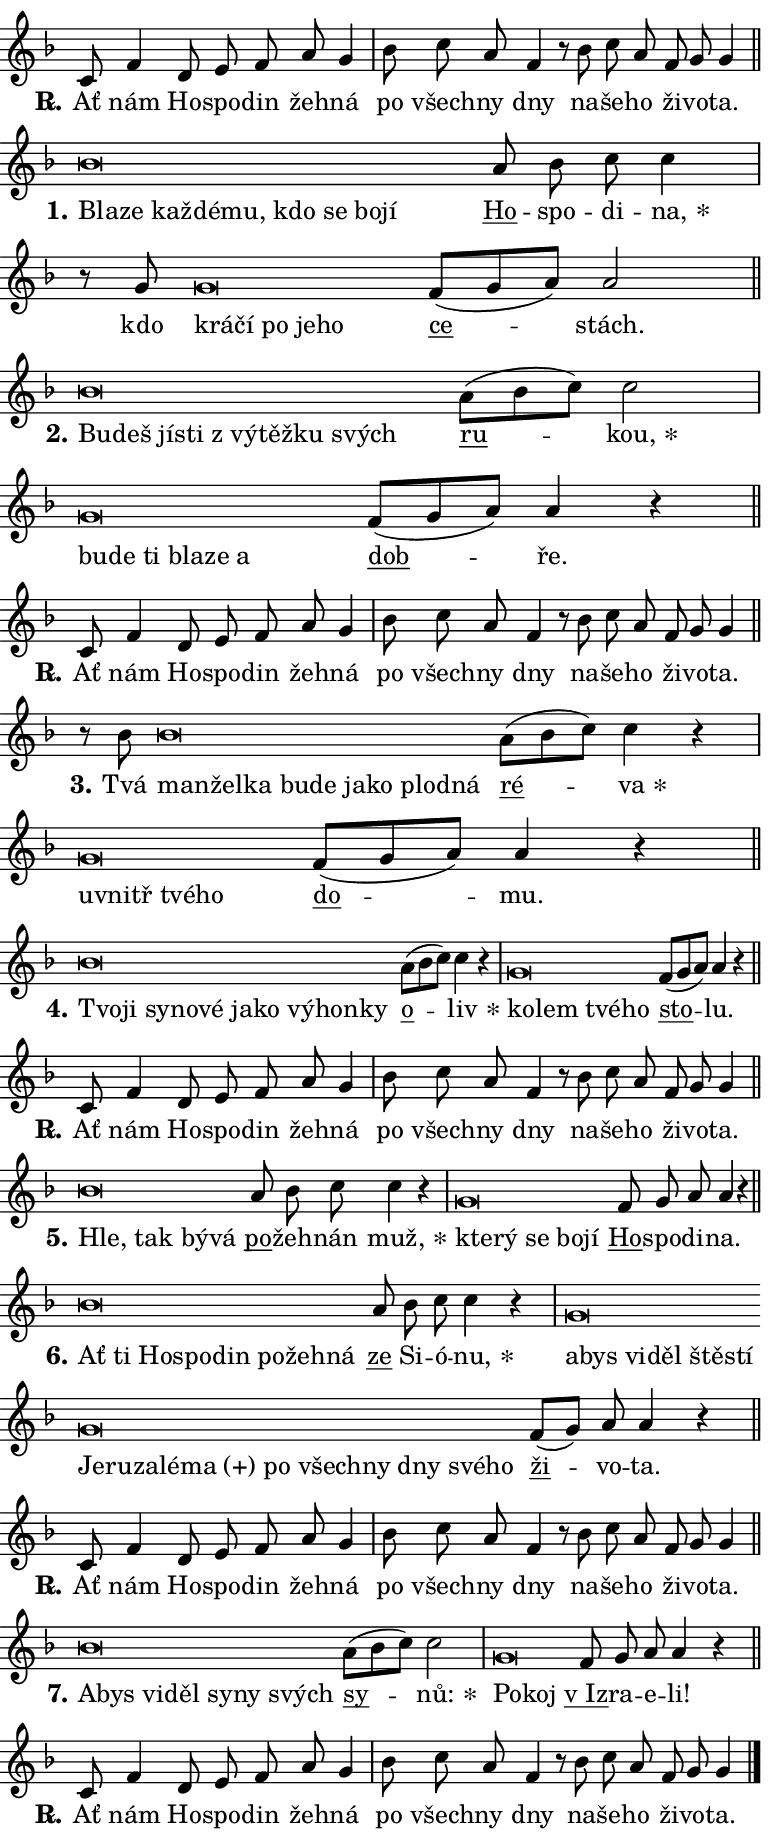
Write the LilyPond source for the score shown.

\version "2.24.0"
\header { tagline = "" }
\paper {
  indent = 0\cm
  top-margin = 0\cm
  right-margin = 0.13\cm % to fit lyric hyphens
  bottom-margin = 0\cm
  left-margin = 0\cm
  paper-width = 13\cm
  page-breaking = #ly:one-page-breaking
  system-system-spacing.basic-distance = #11
  score-system-spacing.basic-distance = #11
  ragged-last = ##f
}


%% Author: Thomas Morley
%% https://lists.gnu.org/archive/html/lilypond-user/2020-05/msg00002.html
#(define (line-position grob)
"Returns position of @var[grob} in current system:
   @code{'start}, if at first time-step
   @code{'end}, if at last time-step
   @code{'middle} otherwise
"
  (let* ((col (ly:item-get-column grob))
         (ln (ly:grob-object col 'left-neighbor))
         (rn (ly:grob-object col 'right-neighbor))
         (col-to-check-left (if (ly:grob? ln) ln col))
         (col-to-check-right (if (ly:grob? rn) rn col))
         (break-dir-left
           (and
             (ly:grob-property col-to-check-left 'non-musical #f)
             (ly:item-break-dir col-to-check-left)))
         (break-dir-right
           (and
             (ly:grob-property col-to-check-right 'non-musical #f)
             (ly:item-break-dir col-to-check-right))))
        (cond ((eqv? 1 break-dir-left) 'start)
              ((eqv? -1 break-dir-right) 'end)
              (else 'middle))))

#(define (tranparent-at-line-position vctor)
  (lambda (grob)
  "Relying on @code{line-position} select the relevant enry from @var{vctor}.
Used to determine transparency,"
    (case (line-position grob)
      ((end) (not (vector-ref vctor 0)))
      ((middle) (not (vector-ref vctor 1)))
      ((start) (not (vector-ref vctor 2))))))

noteHeadBreakVisibility =
#(define-music-function (break-visibility)(vector?)
"Makes @code{NoteHead}s transparent relying on @var{break-visibility}"
#{
  \override NoteHead.transparent =
    #(tranparent-at-line-position break-visibility)
#})

#(define delete-ledgers-for-transparent-note-heads
  (lambda (grob)
    "Reads whether a @code{NoteHead} is transparent.
If so this @code{NoteHead} is removed from @code{'note-heads} from
@var{grob}, which is supposed to be @code{LedgerLineSpanner}.
As a result ledgers are not printed for this @code{NoteHead}"
    (let* ((nhds-array (ly:grob-object grob 'note-heads))
           (nhds-list
             (if (ly:grob-array? nhds-array)
                 (ly:grob-array->list nhds-array)
                 '()))
           ;; Relies on the transparent-property being done before
           ;; Staff.LedgerLineSpanner.after-line-breaking is executed.
           ;; This is fragile ...
           (to-keep
             (remove
               (lambda (nhd)
                 (ly:grob-property nhd 'transparent #f))
               nhds-list)))
      ;; TODO find a better method to iterate over grob-arrays, similiar
      ;; to filter/remove etc for lists
      ;; For now rebuilt from scratch
      (set! (ly:grob-object grob 'note-heads)  '())
      (for-each
        (lambda (nhd)
          (ly:pointer-group-interface::add-grob grob 'note-heads nhd))
        to-keep))))

squashNotes = {
  \override NoteHead.X-extent = #'(-0.2 . 0.2)
  \override NoteHead.Y-extent = #'(-0.75 . 0)
  \override NoteHead.stencil =
    #(lambda (grob)
       (let ((pos (ly:grob-property grob 'staff-position)))
         (begin
           (if (< pos -7) (display "ERROR: Lower brevis then expected\n") (display ""))
           (if (<= pos -6) ly:text-interface::print ly:note-head::print))))
}
unSquashNotes = {
  \revert NoteHead.X-extent
  \revert NoteHead.Y-extent
  \revert NoteHead.stencil
}

hideNotes = \noteHeadBreakVisibility #begin-of-line-visible
unHideNotes = \noteHeadBreakVisibility #all-visible

% work-around for resetting accidentals
% https://lilypond.org/doc/v2.23/Documentation/notation/displaying-rhythms#unmetered-music
cadenzaMeasure = {
  \cadenzaOff
  \partial 1024 s1024
  \cadenzaOn
}

#(define-markup-command (accent layout props text) (markup?)
  "Underline accented syllable"
  (interpret-markup layout props
    #{\markup \override #'(offset . 4.3) \underline { #text }#}))

responsum = \markup \concat {
  "R" \hspace #-1.05 \path #0.1 #'((moveto 0 0.07) (lineto 0.9 0.8)) \hspace #0.05 "."
}

spaceSize = #0.6828661417322834 % exact space size for TeX Gyre Schola

\layout {
  \context {
    \Staff
    \remove "Time_signature_engraver"
    \override LedgerLineSpanner.after-line-breaking = #delete-ledgers-for-transparent-note-heads
  }
  \context {
    \Lyrics {
      \override LyricSpace.minimum-distance = \spaceSize
      \override LyricText.font-name = #"TeX Gyre Schola"
      \override LyricText.font-size = 1
      \override StanzaNumber.font-name = #"TeX Gyre Schola Bold"
      \override StanzaNumber.font-size = 1
    }
  }
  \context {
    \Score 
    \override NoteHead.text =
      #(lambda (grob) 
        (let ((pos (ly:grob-property grob 'staff-position)))
          #{\markup {
            \combine
              \halign #-0.55 \raise #(if (= pos -6) 0 0.5) \override #'(thickness . 2) \draw-line #'(3.2 . 0)
              \musicglyph "noteheads.sM1"
          }#}))
  }
}

% magnetic-lyrics.ily
%
%   written by
%     Jean Abou Samra <jean@abou-samra.fr>
%     Werner Lemberg <wl@gnu.org>
%
%   adapted by
%     Jiri Hon <jiri.hon@gmail.com>
%
% Version 2022-Apr-15

% https://www.mail-archive.com/lilypond-user@gnu.org/msg149350.html

#(define (Left_hyphen_pointer_engraver context)
   "Collect syllable-hyphen-syllable occurrences in lyrics and store
them in properties.  This engraver only looks to the left.  For
example, if the lyrics input is @code{foo -- bar}, it does the
following.

@itemize @bullet
@item
Set the @code{text} property of the @code{LyricHyphen} grob between
@q{foo} and @q{bar} to @code{foo}.

@item
Set the @code{left-hyphen} property of the @code{LyricText} grob with
text @q{foo} to the @code{LyricHyphen} grob between @q{foo} and
@q{bar}.
@end itemize

Use this auxiliary engraver in combination with the
@code{lyric-@/text::@/apply-@/magnetic-@/offset!} hook."
   (let ((hyphen #f)
         (text #f))
     (make-engraver
      (acknowledgers
       ((lyric-syllable-interface engraver grob source-engraver)
        (set! text grob)))
      (end-acknowledgers
       ((lyric-hyphen-interface engraver grob source-engraver)
        ;(when (not (grob::has-interface grob 'lyric-space-interface))
          (set! hyphen grob)));)
      ((stop-translation-timestep engraver)
       (when (and text hyphen)
         (ly:grob-set-object! text 'left-hyphen hyphen))
       (set! text #f)
       (set! hyphen #f)))))

#(define (lyric-text::apply-magnetic-offset! grob)
   "If the space between two syllables is less than the value in
property @code{LyricText@/.details@/.squash-threshold}, move the right
syllable to the left so that it gets concatenated with the left
syllable.

Use this function as a hook for
@code{LyricText@/.after-@/line-@/breaking} if the
@code{Left_@/hyphen_@/pointer_@/engraver} is active."
   (let ((hyphen (ly:grob-object grob 'left-hyphen #f)))
     (when hyphen
       (let ((left-text (ly:spanner-bound hyphen LEFT)))
         (when (grob::has-interface left-text 'lyric-syllable-interface)
           (let* ((common (ly:grob-common-refpoint grob left-text X))
                  (this-x-ext (ly:grob-extent grob common X))
                  (left-x-ext
                   (begin
                     ;; Trigger magnetism for left-text.
                     (ly:grob-property left-text 'after-line-breaking)
                     (ly:grob-extent left-text common X)))
                  ;; `delta` is the gap width between two syllables.
                  (delta (- (interval-start this-x-ext)
                            (interval-end left-x-ext)))
                  (details (ly:grob-property grob 'details))
                  (threshold (assoc-get 'squash-threshold details 0.2)))
             (when (< delta threshold)
               (let* (;; We have to manipulate the input text so that
                      ;; ligatures crossing syllable boundaries are not
                      ;; disabled.  For languages based on the Latin
                      ;; script this is essentially a beautification.
                      ;; However, for non-Western scripts it can be a
                      ;; necessity.
                      (lt (ly:grob-property left-text 'text))
                      (rt (ly:grob-property grob 'text))
                      (is-space (grob::has-interface hyphen 'lyric-space-interface))
                      (space (if is-space " " ""))
                      (extra-delta (if is-space spaceSize 0))
                      ;; Append new syllable.
                      (ltrt-space (if (and (string? lt) (string? rt))
                                (string-append lt space rt)
                                (make-concat-markup (list lt space rt))))
                      ;; Right-align `ltrt` to the right side.
                      (ltrt-space-markup (grob-interpret-markup
                               grob
                               (make-translate-markup
                                (cons (interval-length this-x-ext) 0)
                                (make-right-align-markup ltrt-space)))))
                 (begin
                   ;; Don't print `left-text`.
                   (ly:grob-set-property! left-text 'stencil #f)
                   ;; Set text and stencil (which holds all collected
                   ;; syllables so far) and shift it to the left.
                   (ly:grob-set-property! grob 'text ltrt-space)
                   (ly:grob-set-property! grob 'stencil ltrt-space-markup)
                   (ly:grob-translate-axis! grob (- (- delta extra-delta)) X))))))))))


#(define (lyric-hyphen::displace-bounds-first grob)
   ;; Make very sure this callback isn't triggered too early.
   (let ((left (ly:spanner-bound grob LEFT))
         (right (ly:spanner-bound grob RIGHT)))
     (ly:grob-property left 'after-line-breaking)
     (ly:grob-property right 'after-line-breaking)
     (ly:lyric-hyphen::print grob)))

squashThreshold = #0.4

\layout {
  \context {
    \Lyrics
    \consists #Left_hyphen_pointer_engraver
    \override LyricText.after-line-breaking =
      #lyric-text::apply-magnetic-offset!
    \override LyricHyphen.stencil = #lyric-hyphen::displace-bounds-first
    \override LyricText.details.squash-threshold = \squashThreshold
    \override LyricHyphen.minimum-distance = 0
    \override LyricHyphen.minimum-length = \squashThreshold
  }
}

squashText = \override LyricText.details.squash-threshold = 9999
unSquashText = \override LyricText.details.squash-threshold = \squashThreshold

leftText = \override LyricText.self-alignment-X = #LEFT
unLeftText = \revert LyricText.self-alignment-X

starOffset = #(lambda (grob) 
                (let ((x_offset (ly:self-alignment-interface::aligned-on-x-parent grob)))
                  (if (= x_offset 0) 0 (+ x_offset 1.2))))

star = #(define-music-function (syllable)(string?)
"Append star separator at the end of a syllable"
#{
  \once \override LyricText.X-offset = #starOffset
  \lyricmode { \markup {
    #syllable
    \override #'((font-name . "TeX Gyre Schola Bold")) \hspace #0.2 \lower #0.65 \larger "*"
  } }
#})

starAccent = #(define-music-function (syllable)(string?)
"Append star separator at the end of a syllable and make accent"
#{
  \once \override LyricText.X-offset = #starOffset
  \lyricmode { \markup {
    \accent #syllable
    \override #'((font-name . "TeX Gyre Schola Bold")) \hspace #0.2 \lower #0.65 \larger "*"
  } }
#})

breath = #(define-music-function (syllable)(string?)
"Append breathing indicator at the end of a syllable"
#{
  \lyricmode { \markup { #syllable "+" } }
#})

optionalBreath = #(define-music-function (syllable)(string?)
"Append optional breathing indicator at the end of a syllable"
#{
  \lyricmode { \markup { #syllable "(+)" } }
#})


\score {
    <<
        \new Voice = "melody" { \cadenzaOn \key f \major \relative { c'8 f4 \bar "" d8 e f a g4 \cadenzaMeasure \bar "|" bes8 c a f4 r8 \bar "" bes c a \bar "" f g g4 \cadenzaMeasure \bar "||" \break } }
        \new Lyrics \lyricsto "melody" { \lyricmode { \set stanza = \responsum
Ať nám Ho -- spo -- din žeh -- ná po všech -- ny dny na -- še -- ho ži -- vo -- ta. } }
    >>
    \layout {}
}

\score {
    <<
        \new Voice = "melody" { \cadenzaOn \key f \major \relative { \squashNotes bes'\breve*1/16 \hideNotes \breve*1/16 \bar "" \breve*1/16 \bar "" \breve*1/16 \bar "" \breve*1/16 \bar "" \breve*1/16 \bar "" \breve*1/16 \bar "" \breve*1/16 \breve*1/16 \bar "" \unHideNotes \unSquashNotes \bar "" a8 bes c c4 \cadenzaMeasure \bar "|" r8 g8 \squashNotes g\breve*1/16 \hideNotes \breve*1/16 \bar "" \breve*1/16 \bar "" \breve*1/16 \breve*1/16 \bar "" \unHideNotes \unSquashNotes \bar "" f8[( g a)] a2 \cadenzaMeasure \bar "||" \break } }
        \new Lyrics \lyricsto "melody" { \lyricmode { \set stanza = "1."
\leftText Bla -- \squashText ze kaž -- dé -- mu, kdo se bo -- jí \unLeftText \unSquashText \markup \accent Ho -- spo -- di -- \star na, kdo \leftText krá -- \squashText čí po je -- ho \unLeftText \unSquashText \markup \accent ce -- stách. } }
    >>
    \layout {}
}

\score {
    <<
        \new Voice = "melody" { \cadenzaOn \key f \major \relative { \squashNotes bes'\breve*1/16 \hideNotes \breve*1/16 \bar "" \breve*1/16 \bar "" \breve*1/16 \bar "" \breve*1/16 \bar "" \breve*1/16 \bar "" \breve*1/16 \breve*1/16 \bar "" \unHideNotes \unSquashNotes \bar "" a8[( bes c)] c2 \cadenzaMeasure \bar "|" \squashNotes g\breve*1/16 \hideNotes \breve*1/16 \bar "" \breve*1/16 \bar "" \breve*1/16 \bar "" \breve*1/16 \breve*1/16 \bar "" \unHideNotes \unSquashNotes \bar "" f8[( g a)] a4 r \cadenzaMeasure \bar "||" \break } }
        \new Lyrics \lyricsto "melody" { \lyricmode { \set stanza = "2."
\leftText Bu -- \squashText deš jí -- sti "z vý" -- těž -- ku svých \unLeftText \unSquashText \markup \accent ru -- \star kou, \leftText bu -- \squashText de ti bla -- ze a \unLeftText \unSquashText \markup \accent dob -- ře. } }
    >>
    \layout {}
}

\score {
    <<
        \new Voice = "melody" { \cadenzaOn \key f \major \relative { c'8 f4 \bar "" d8 e f a g4 \cadenzaMeasure \bar "|" bes8 c a f4 r8 \bar "" bes c a \bar "" f g g4 \cadenzaMeasure \bar "||" \break } }
        \new Lyrics \lyricsto "melody" { \lyricmode { \set stanza = \responsum
Ať nám Ho -- spo -- din žeh -- ná po všech -- ny dny na -- še -- ho ži -- vo -- ta. } }
    >>
    \layout {}
}

\score {
    <<
        \new Voice = "melody" { \cadenzaOn \key f \major \relative { r8 bes' \squashNotes bes\breve*1/16 \hideNotes \breve*1/16 \bar "" \breve*1/16 \bar "" \breve*1/16 \bar "" \breve*1/16 \bar "" \breve*1/16 \bar "" \breve*1/16 \bar "" \breve*1/16 \breve*1/16 \bar "" \unHideNotes \unSquashNotes \bar "" a8[( bes c)] c4 r \cadenzaMeasure \bar "|" \squashNotes g\breve*1/16 \hideNotes \breve*1/16 \bar "" \breve*1/16 \breve*1/16 \bar "" \unHideNotes \unSquashNotes \bar "" f8[( g a)] a4 r \cadenzaMeasure \bar "||" \break } }
        \new Lyrics \lyricsto "melody" { \lyricmode { \set stanza = "3."
Tvá \leftText man -- \squashText žel -- ka bu -- de ja -- ko plod -- ná \unLeftText \unSquashText \markup \accent ré -- \star va \leftText u -- \squashText vnitř tvé -- ho \unLeftText \unSquashText \markup \accent do -- mu. } }
    >>
    \layout {}
}

\score {
    <<
        \new Voice = "melody" { \cadenzaOn \key f \major \relative { \squashNotes bes'\breve*1/16 \hideNotes \breve*1/16 \bar "" \breve*1/16 \bar "" \breve*1/16 \bar "" \breve*1/16 \bar "" \breve*1/16 \bar "" \breve*1/16 \bar "" \breve*1/16 \bar "" \breve*1/16 \breve*1/16 \bar "" \unHideNotes \unSquashNotes \bar "" a8[( bes c)] c4 r \cadenzaMeasure \bar "|" \squashNotes g\breve*1/16 \hideNotes \breve*1/16 \bar "" \breve*1/16 \breve*1/16 \bar "" \unHideNotes \unSquashNotes \bar "" f8[( g a)] a4 r \cadenzaMeasure \bar "||" \break } }
        \new Lyrics \lyricsto "melody" { \lyricmode { \set stanza = "4."
\leftText Tvo -- \squashText ji sy -- no -- vé ja -- ko vý -- hon -- ky \unLeftText \unSquashText \markup \accent o -- \star liv \leftText ko -- \squashText lem tvé -- ho \unLeftText \unSquashText \markup \accent sto -- lu. } }
    >>
    \layout {}
}

\score {
    <<
        \new Voice = "melody" { \cadenzaOn \key f \major \relative { c'8 f4 \bar "" d8 e f a g4 \cadenzaMeasure \bar "|" bes8 c a f4 r8 \bar "" bes c a \bar "" f g g4 \cadenzaMeasure \bar "||" \break } }
        \new Lyrics \lyricsto "melody" { \lyricmode { \set stanza = \responsum
Ať nám Ho -- spo -- din žeh -- ná po všech -- ny dny na -- še -- ho ži -- vo -- ta. } }
    >>
    \layout {}
}

\score {
    <<
        \new Voice = "melody" { \cadenzaOn \key f \major \relative { \squashNotes bes'\breve*1/16 \hideNotes \breve*1/16 \bar "" \breve*1/16 \breve*1/16 \bar "" \unHideNotes \unSquashNotes \bar "" a8 bes c c4 r \cadenzaMeasure \bar "|" \squashNotes g\breve*1/16 \hideNotes \breve*1/16 \bar "" \breve*1/16 \bar "" \breve*1/16 \breve*1/16 \bar "" \unHideNotes \unSquashNotes \bar "" f8 g a a4 r \cadenzaMeasure \bar "||" \break } }
        \new Lyrics \lyricsto "melody" { \lyricmode { \set stanza = "5."
\leftText Hle, \squashText tak bý -- vá \unLeftText \unSquashText \markup \accent po -- žeh -- nán \star muž, \leftText kte -- \squashText rý se bo -- jí \unLeftText \unSquashText \markup \accent Ho -- spo -- di -- na. } }
    >>
    \layout {}
}

\score {
    <<
        \new Voice = "melody" { \cadenzaOn \key f \major \relative { \squashNotes bes'\breve*1/16 \hideNotes \breve*1/16 \bar "" \breve*1/16 \bar "" \breve*1/16 \bar "" \breve*1/16 \bar "" \breve*1/16 \bar "" \breve*1/16 \breve*1/16 \bar "" \unHideNotes \unSquashNotes \bar "" a8 bes c c4 r \cadenzaMeasure \bar "|" \squashNotes g\breve*1/16 \hideNotes \breve*1/16 \bar "" \breve*1/16 \bar "" \breve*1/16 \bar "" \breve*1/16 \bar "" \breve*1/16 \bar "" \breve*1/16 \bar "" \breve*1/16 \bar "" \breve*1/16 \bar "" \breve*1/16 \bar "" \breve*1/16 \bar "" \breve*1/16 \bar "" \breve*1/16 \bar "" \breve*1/16 \bar "" \breve*1/16 \bar "" \breve*1/16 \breve*1/16 \bar "" \unHideNotes \unSquashNotes \bar "" f8[( g)] a a4 r \cadenzaMeasure \bar "||" \break } }
        \new Lyrics \lyricsto "melody" { \lyricmode { \set stanza = "6."
\leftText Ať \squashText ti Ho -- spo -- din po -- žeh -- ná \unLeftText \unSquashText \markup \accent ze Si -- ó -- \star nu, \leftText a -- \squashText bys vi -- děl ště -- stí Je -- ru -- za -- lé -- \optionalBreath ma po všech -- ny dny své -- ho \unLeftText \unSquashText \markup \accent ži -- vo -- ta. } }
    >>
    \layout {}
}

\score {
    <<
        \new Voice = "melody" { \cadenzaOn \key f \major \relative { c'8 f4 \bar "" d8 e f a g4 \cadenzaMeasure \bar "|" bes8 c a f4 r8 \bar "" bes c a \bar "" f g g4 \cadenzaMeasure \bar "||" \break } }
        \new Lyrics \lyricsto "melody" { \lyricmode { \set stanza = \responsum
Ať nám Ho -- spo -- din žeh -- ná po všech -- ny dny na -- še -- ho ži -- vo -- ta. } }
    >>
    \layout {}
}

\score {
    <<
        \new Voice = "melody" { \cadenzaOn \key f \major \relative { \squashNotes bes'\breve*1/16 \hideNotes \breve*1/16 \bar "" \breve*1/16 \bar "" \breve*1/16 \bar "" \breve*1/16 \bar "" \breve*1/16 \breve*1/16 \bar "" \unHideNotes \unSquashNotes \bar "" a8[( bes c)] c2 \cadenzaMeasure \bar "|" \squashNotes g\breve*1/16 \hideNotes \breve*1/16 \bar "" \unHideNotes \unSquashNotes \bar "" f8 g a a4 r \cadenzaMeasure \bar "||" \break } }
        \new Lyrics \lyricsto "melody" { \lyricmode { \set stanza = "7."
\leftText A -- \squashText bys vi -- děl sy -- ny svých \unLeftText \unSquashText \markup \accent sy -- \star nů: \leftText Po -- \squashText koj \unLeftText \unSquashText \markup \accent "v Iz" -- ra -- e -- li! } }
    >>
    \layout {}
}

\score {
    <<
        \new Voice = "melody" { \cadenzaOn \key f \major \relative { c'8 f4 \bar "" d8 e f a g4 \cadenzaMeasure \bar "|" bes8 c a f4 r8 \bar "" bes c a \bar "" f g g4 \cadenzaMeasure \bar "||" \break } \bar "|." }
        \new Lyrics \lyricsto "melody" { \lyricmode { \set stanza = \responsum
Ať nám Ho -- spo -- din žeh -- ná po všech -- ny dny na -- še -- ho ži -- vo -- ta. } }
    >>
    \layout {}
}
